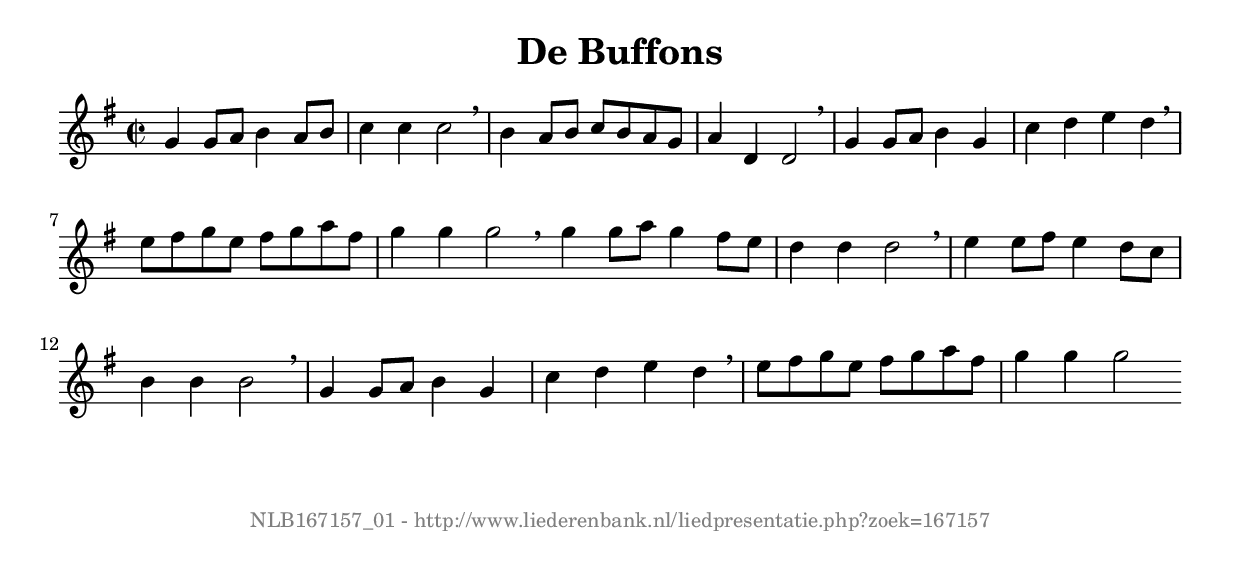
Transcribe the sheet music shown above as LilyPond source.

%
% produced by wce2krn 1.64 (7 June 2014)
%
\version"2.16"
#(append! paper-alist '(("long" . (cons (* 210 mm) (* 2000 mm)))))
#(set-default-paper-size "long")
sb = {\breathe}
mBreak = {\breathe }
bBreak = {\breathe }
x = {\once\override NoteHead #'style = #'cross }
gl=\glissando
itime={\override Staff.TimeSignature #'stencil = ##f }
ficta = {\once\set suggestAccidentals = ##t}
fine = {\once\override Score.RehearsalMark #'self-alignment-X = #1 \mark \markup {\italic{Fine}}}
dc = {\once\override Score.RehearsalMark #'self-alignment-X = #1 \mark \markup {\italic{D.C.}}}
dcf = {\once\override Score.RehearsalMark #'self-alignment-X = #1 \mark \markup {\italic{D.C. al Fine}}}
dcc = {\once\override Score.RehearsalMark #'self-alignment-X = #1 \mark \markup {\italic{D.C. al Coda}}}
ds = {\once\override Score.RehearsalMark #'self-alignment-X = #1 \mark \markup {\italic{D.S.}}}
dsf = {\once\override Score.RehearsalMark #'self-alignment-X = #1 \mark \markup {\italic{D.S. al Fine}}}
dsc = {\once\override Score.RehearsalMark #'self-alignment-X = #1 \mark \markup {\italic{D.S. al Coda}}}
pv = {\set Score.repeatCommands = #'((volta "1"))}
sv = {\set Score.repeatCommands = #'((volta "2"))}
tv = {\set Score.repeatCommands = #'((volta "3"))}
qv = {\set Score.repeatCommands = #'((volta "4"))}
xv = {\set Score.repeatCommands = #'((volta #f))}
\header{ tagline = ""
title = "De Buffons"
}
\score {{
\key g \major
\relative g'
{
\set melismaBusyProperties = #'()
\time 2/2
\tempo 4=120
\override Score.MetronomeMark #'transparent = ##t
\override Score.RehearsalMark #'break-visibility = #(vector #t #t #f)
g4 g8 a b4 a8 b c4 c c2 \sb b4 a8 b c b a g a4 d, d2 \mBreak \bar "|"
g4 g8 a b4 g c d e d \sb e8 fis g e fis g a fis g4 g g2 \bar ":|:" \bBreak
g4 g8 a g4 fis8 e d4 d d2 \sb e4 e8 fis e4 d8 c b4 b b2 \mBreak \bar "|"
g4 g8 a b4 g c d e d \sb e8 fis g e fis g a fis g4 g g2 \bar ":|"
 }}
 \midi { }
 \layout {
            indent = 0.0\cm
}
}
\markup { \vspace #0 } \markup { \with-color #grey \fill-line { \center-column { \smaller "NLB167157_01 - http://www.liederenbank.nl/liedpresentatie.php?zoek=167157" } } }
